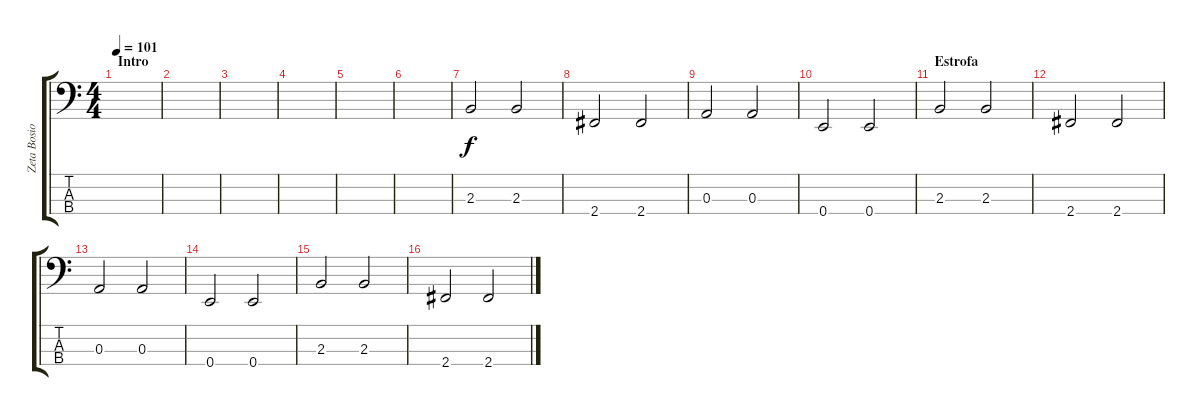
\track ("Zeta Bosio" "Zeta Bosio") {instrument electricbassfinger}
\staff {score tabs}
\tuning (G2 D2 A1 E1) {hide}
\ts (4 4)
\section ("" "Intro")
\tempo 101
\clef f4
\ks c
|
|
|
|
|
|
2.3.2 2.3.2 |
2.4.2 2.4.2 |
0.3.2 0.3.2 |
0.4.2 0.4.2 |
\section ("" "Estrofa")
2.3.2 2.3.2 |
2.4.2 2.4.2 |
0.3.2 0.3.2 |
0.4.2 0.4.2 |
2.3.2 2.3.2 |
2.4.2 2.4.2
